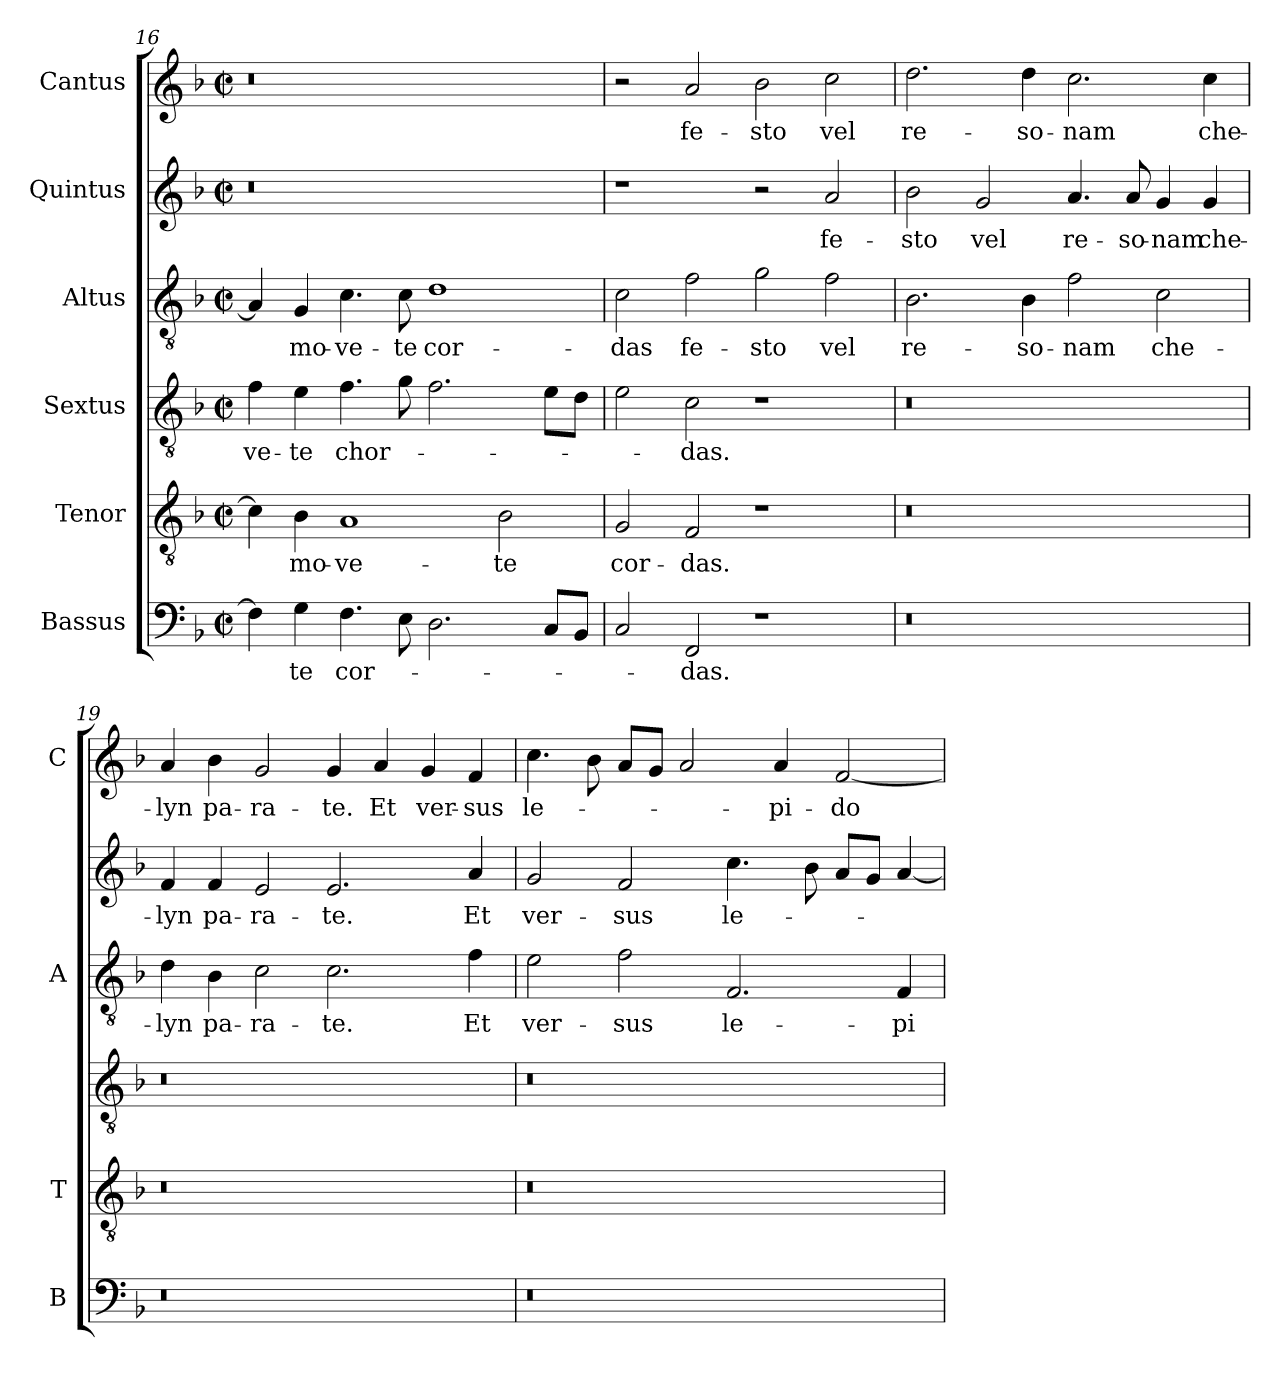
**kern	**text	**kern	**text	**kern	**text	**kern	**text	**kern	**text	**kern	**text
*part6	*part6	*part5	*part5	*part4	*part4	*part3	*part3	*part2	*part2	*part1	*part1
*staff6	*staff6	*staff5	*staff5	*staff4	*staff4	*staff3	*staff3	*staff2	*staff2	*staff1	*staff1
*I"Bassus	*	*I"Tenor	*	*I"Sextus	*	*I"Altus	*	*I"Quintus	*	*I"Cantus	*
*I'B	*	*I'T	*	*	*	*I'A	*	*	*	*I'C	*
!!LO:LB:g=z
*clefF4	*	*clefGv2	*	*clefGv2	*	*clefGv2	*	*clefG2	*	*clefG2	*
*k[b-]	*	*k[b-]	*	*k[b-]	*	*k[b-]	*	*k[b-]	*	*k[b-]	*
*F:	*	*F:	*	*F:	*	*F:	*	*F:	*	*F:	*
*M2/2	*	*M2/2	*	*M2/2	*	*M2/2	*	*M2/2	*	*M2/2	*
*met(c|)	*	*met(c|)	*	*met(c|)	*	*met(c|)	*	*met(c|)	*	*met(c|)	*
=16	=16	=16	=16	=16	=16	=16	=16	=16	=16	=16	=16
4F\]	.	4c\]	.	4f\	-ve-	4A/]	.	0r	.	0r	.
4G\	-te	4B-\	mo-	4e\	-te	4G/	mo-	.	.	.	.
4.F\	cor-	1A	-ve-	4.f\	chor-	4.c\	-ve-	.	.	.	.
8E\	.	.	.	8g\	.	8c\	-te	.	.	.	.
2.D\	.	.	.	2.f\	.	1d	cor-	.	.	.	.
.	.	2B-\	-te	.	.	.	.	.	.	.	.
8C/L	.	.	.	8e\L	.	.	.	.	.	.	.
8BB-/J	.	.	.	8d\J	.	.	.	.	.	.	.
=17	=17	=17	=17	=17	=17	=17	=17	=17	=17	=17	=17
2C/	.	2G/	cor-	2e\	.	2c\	-das	1r	.	2r	.
2FF/	-das.	2F/	-das.	2c\	-das.	2f\	fe-	.	.	2a/	fe-
1r	.	1r	.	1r	.	2g\	-sto	2r	.	2b-\	-sto
.	.	.	.	.	.	2f\	vel	2a/	fe-	2cc\	vel
=18	=18	=18	=18	=18	=18	=18	=18	=18	=18	=18	=18
0r	.	0r	.	0r	.	2.B-\	re-	2b-\	-sto	2.dd\	re-
.	.	.	.	.	.	.	.	2g/	vel	.	.
.	.	.	.	.	.	4B-\	-so-	.	.	4dd\	-so-
.	.	.	.	.	.	2f\	-nam	4.a/	re-	2.cc\	-nam
.	.	.	.	.	.	.	.	8a/	-so-	.	.
.	.	.	.	.	.	2c\	che-	4g/	-nam	.	.
.	.	.	.	.	.	.	.	4g/	che-	4cc\	che-
!!LO:PB:g=z
=19	=19	=19	=19	=19	=19	=19	=19	=19	=19	=19	=19
0r	.	0r	.	0r	.	4d\	-lyn	4f/	-lyn	4a/	-lyn
.	.	.	.	.	.	4B-\	pa-	4f/	pa-	4b-\	pa-
.	.	.	.	.	.	2c\	-ra-	2e/	-ra-	2g/	-ra-
.	.	.	.	.	.	2.c\	-te.	2.e/	-te.	4g/	-te.
.	.	.	.	.	.	.	.	.	.	4a/	Et
.	.	.	.	.	.	.	.	.	.	4g/	ver-
.	.	.	.	.	.	4f\	Et	4a/	Et	4f/	-sus
=20	=20	=20	=20	=20	=20	=20	=20	=20	=20	=20	=20
0r	.	0r	.	0r	.	2e\	ver-	2g/	ver-	4.cc\	le-
.	.	.	.	.	.	.	.	.	.	8b-\	.
.	.	.	.	.	.	2f\	-sus	2f/	-sus	8a/L	.
.	.	.	.	.	.	.	.	.	.	8g/J	.
.	.	.	.	.	.	.	.	.	.	2a/	.
.	.	.	.	.	.	2.F/	le-	4.cc\	le-	.	.
.	.	.	.	.	.	.	.	.	.	4a/	-pi-
.	.	.	.	.	.	.	.	8b-\	.	.	.
.	.	.	.	.	.	.	.	8a/L	.	[2f/	-do
.	.	.	.	.	.	.	.	8g/J	.	.	.
.	.	.	.	.	.	4F/	-pi-	[4a/	.	.	.
=	=	=	=	=	=	=	=	=	=	=	=
*-	*-	*-	*-	*-	*-	*-	*-	*-	*-	*-	*-
